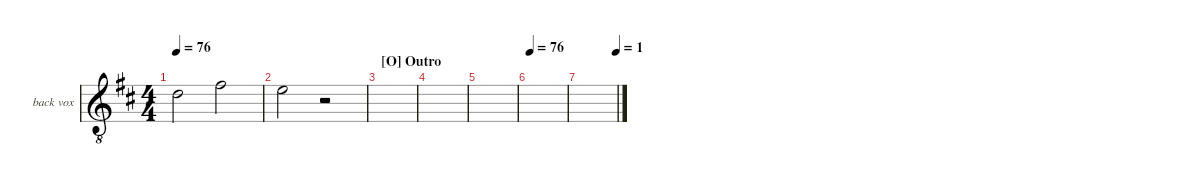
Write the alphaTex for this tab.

\defaultSystemsLayout 4
\hideDynamics
\bracketExtendMode nobrackets
\firstSystemTrackNameOrientation horizontal
\otherSystemsTrackNameOrientation horizontal
\track ("back vox." "back vox") {instrument oboe}
\staff {score}
\tuning (E4 B3 G3 D3 A2 E2)
\ts (4 4)
\tempo 76
\clef g2
\ottava 8vb
\ks d
3.2{acc forcenatural}.2{dy mf} 2.1{acc #}.2 |
0.1{acc forcenatural}.2 r.2 |
\section ("O" "Outro")
|
|
|
\tempo 76
|
\tempo (1 1)
